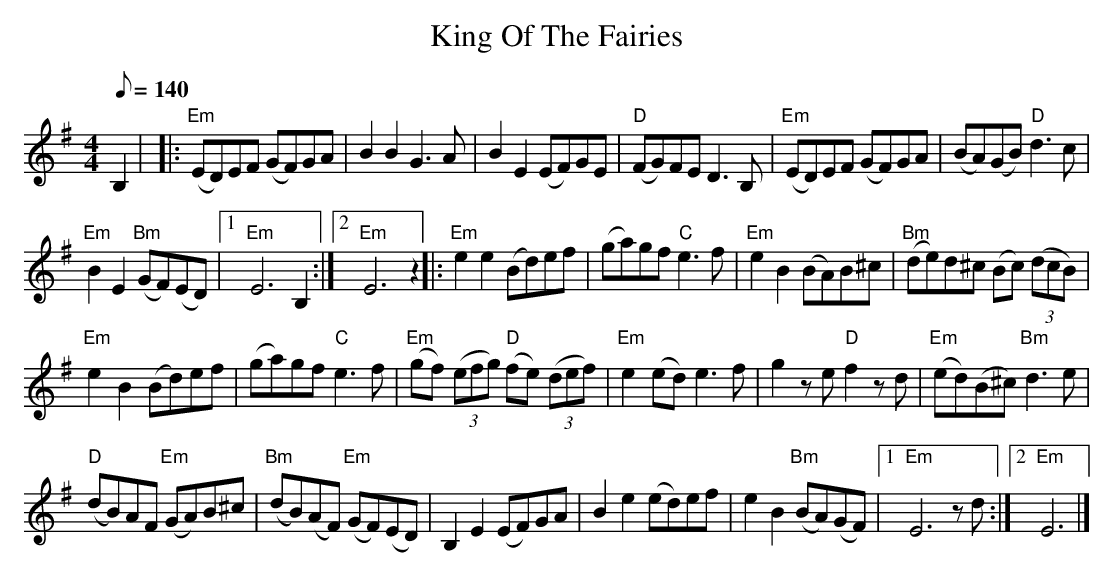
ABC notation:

X:1
T: King Of The Fairies
M: 4/4
L: 1/8
Q: 140
K: Em
B,2 |\
|: "Em" (ED)EF (GF)GA | B2B2 G3 A | B2E2 (EF)GE | "D" (FG)FE D3 B, |\
"Em" (ED)EF (GF)GA | (BA)(GB) "D" d3 c |
"Em" B2E2 "Bm" (GF)(ED) | [1 "Em" E6 B,2 :| [2 "Em" E6 z2 ||\
|: "Em" e2 e2 (Bd)ef | (ga)gf "C" e3 f | "Em" e2 B2 (BA)B^c |\
"Bm" (de)d^c (Bc) (3(dcB) |
"Em" e2 B2 (Bd)ef |\
(ga)gf "C" e3 f | "Em" (gf) (3(efg) "D" (fe) (3(def) |\
"Em" e2 (ed) e3 f | g2 z e "D" f2 z d | "Em" (ed)(B^c) "Bm" d3 e |
"D" (dB)AF "Em" (GA)B^c | "Bm" (dB)(AF) "Em" (GF)(ED) |\
B,2 E2 (EF)GA | B2 e2 (ed)ef | e2 B2 "Bm" (BA)(GF) |\
[1 "Em" E6 z d :| [2 "Em" E6 |]
